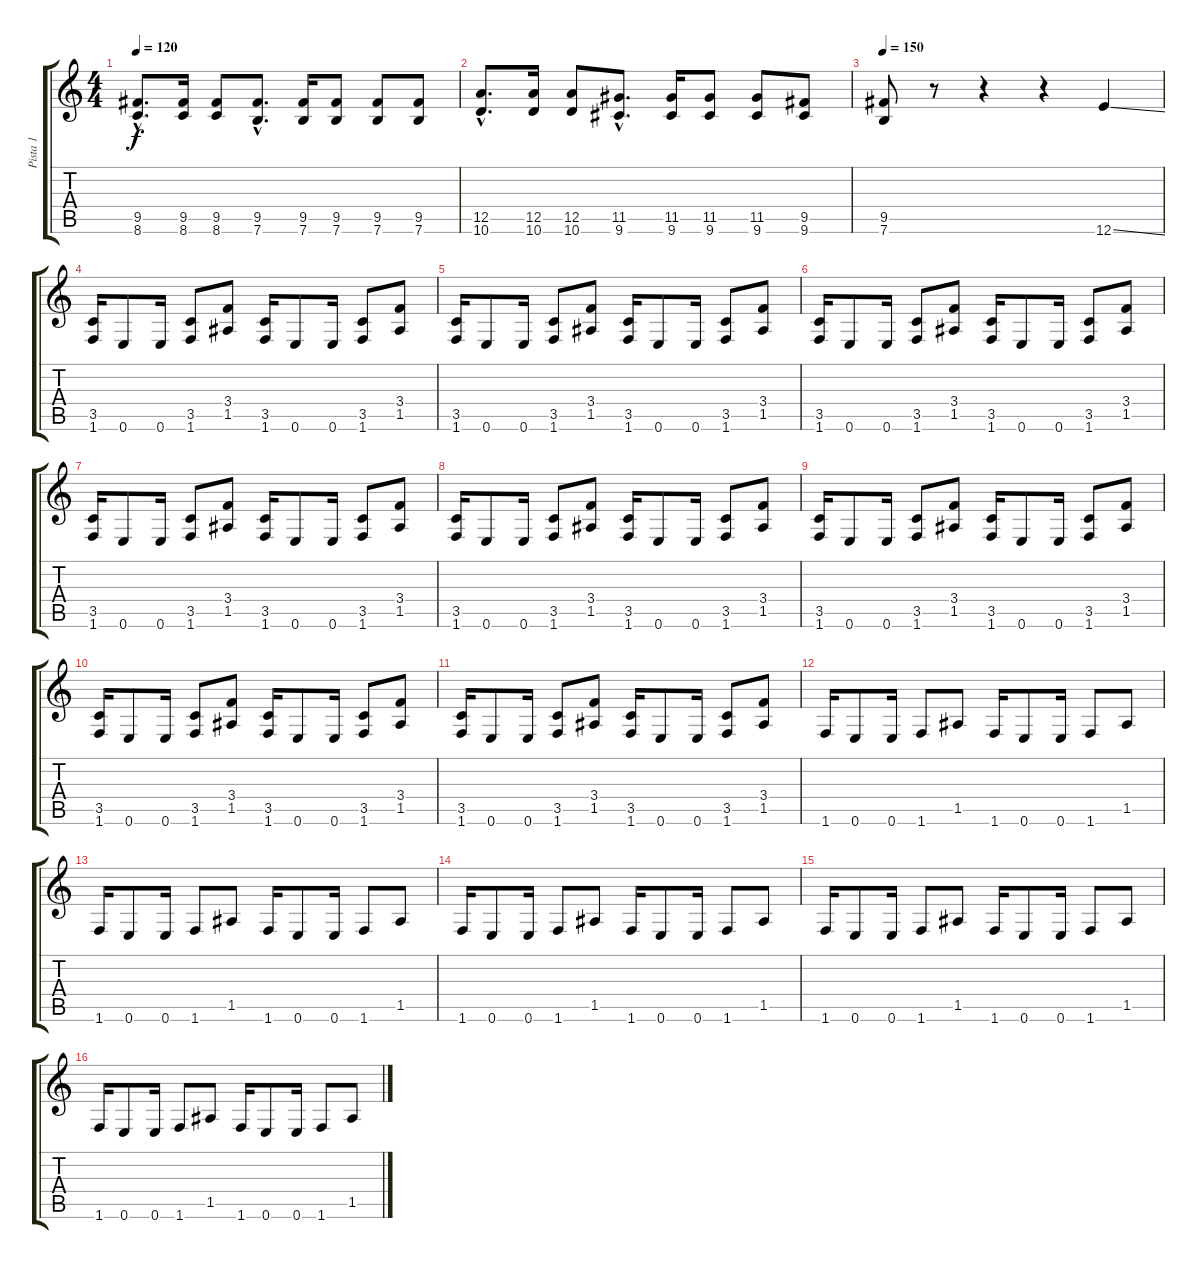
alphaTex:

\track ("Pista 1" "Pista 1") {instrument distortionguitar}
\staff {score tabs}
\tuning (E4 B3 G3 D3 A2 E2) {hide}
\ts (4 4)
\tempo 120
\clef g2
\ks c
(9.5{hac} 8.6{hac}).8{d dy f} (9.5 8.6).16 (9.5 8.6).8 (9.5{hac} 7.6{hac}).8{d} (9.5 7.6).16 (9.5 7.6).8 (9.5 7.6).8 (9.5 7.6).8 |
(12.5{hac} 10.6{hac}).8{d} (12.5 10.6).16 (12.5 10.6).8 (11.5{hac} 9.6{hac}).8{d} (11.5 9.6).16 (11.5 9.6).8 (11.5 9.6).8 (9.5 9.6).8 |
\tempo 150
(9.5 7.6).8{instrument distortionguitar} r.8 r.4 r.4 12.6{ss}.4 |
(3.5 1.6).16 0.6.8 0.6.16 (3.5 1.6).8 (3.4 1.5).8 (3.5 1.6).16 0.6.8 0.6.16 (3.5 1.6).8 (3.4 1.5).8 |
(3.5 1.6).16 0.6.8 0.6.16 (3.5 1.6).8 (3.4 1.5).8 (3.5 1.6).16 0.6.8 0.6.16 (3.5 1.6).8 (3.4 1.5).8 |
(3.5 1.6).16 0.6.8 0.6.16 (3.5 1.6).8 (3.4 1.5).8 (3.5 1.6).16 0.6.8 0.6.16 (3.5 1.6).8 (3.4 1.5).8 |
(3.5 1.6).16 0.6.8 0.6.16 (3.5 1.6).8 (3.4 1.5).8 (3.5 1.6).16 0.6.8 0.6.16 (3.5 1.6).8 (3.4 1.5).8 |
(3.5 1.6).16 0.6.8 0.6.16 (3.5 1.6).8 (3.4 1.5).8 (3.5 1.6).16 0.6.8 0.6.16 (3.5 1.6).8 (3.4 1.5).8 |
(3.5 1.6).16 0.6.8 0.6.16 (3.5 1.6).8 (3.4 1.5).8 (3.5 1.6).16 0.6.8 0.6.16 (3.5 1.6).8 (3.4 1.5).8 |
(3.5 1.6).16 0.6.8 0.6.16 (3.5 1.6).8 (3.4 1.5).8 (3.5 1.6).16 0.6.8 0.6.16 (3.5 1.6).8 (3.4 1.5).8 |
(3.5 1.6).16 0.6.8 0.6.16 (3.5 1.6).8 (3.4 1.5).8 (3.5 1.6).16 0.6.8 0.6.16 (3.5 1.6).8 (3.4 1.5).8 |
1.6.16 0.6.8 0.6.16 1.6.8 1.5.8 1.6.16 0.6.8 0.6.16 1.6.8 1.5.8 |
1.6.16 0.6.8 0.6.16 1.6.8 1.5.8 1.6.16 0.6.8 0.6.16 1.6.8 1.5.8 |
1.6.16 0.6.8 0.6.16 1.6.8 1.5.8 1.6.16 0.6.8 0.6.16 1.6.8 1.5.8 |
1.6.16 0.6.8 0.6.16 1.6.8 1.5.8 1.6.16 0.6.8 0.6.16 1.6.8 1.5.8 |
1.6.16 0.6.8 0.6.16 1.6.8 1.5.8 1.6.16 0.6.8 0.6.16 1.6.8 1.5.8
